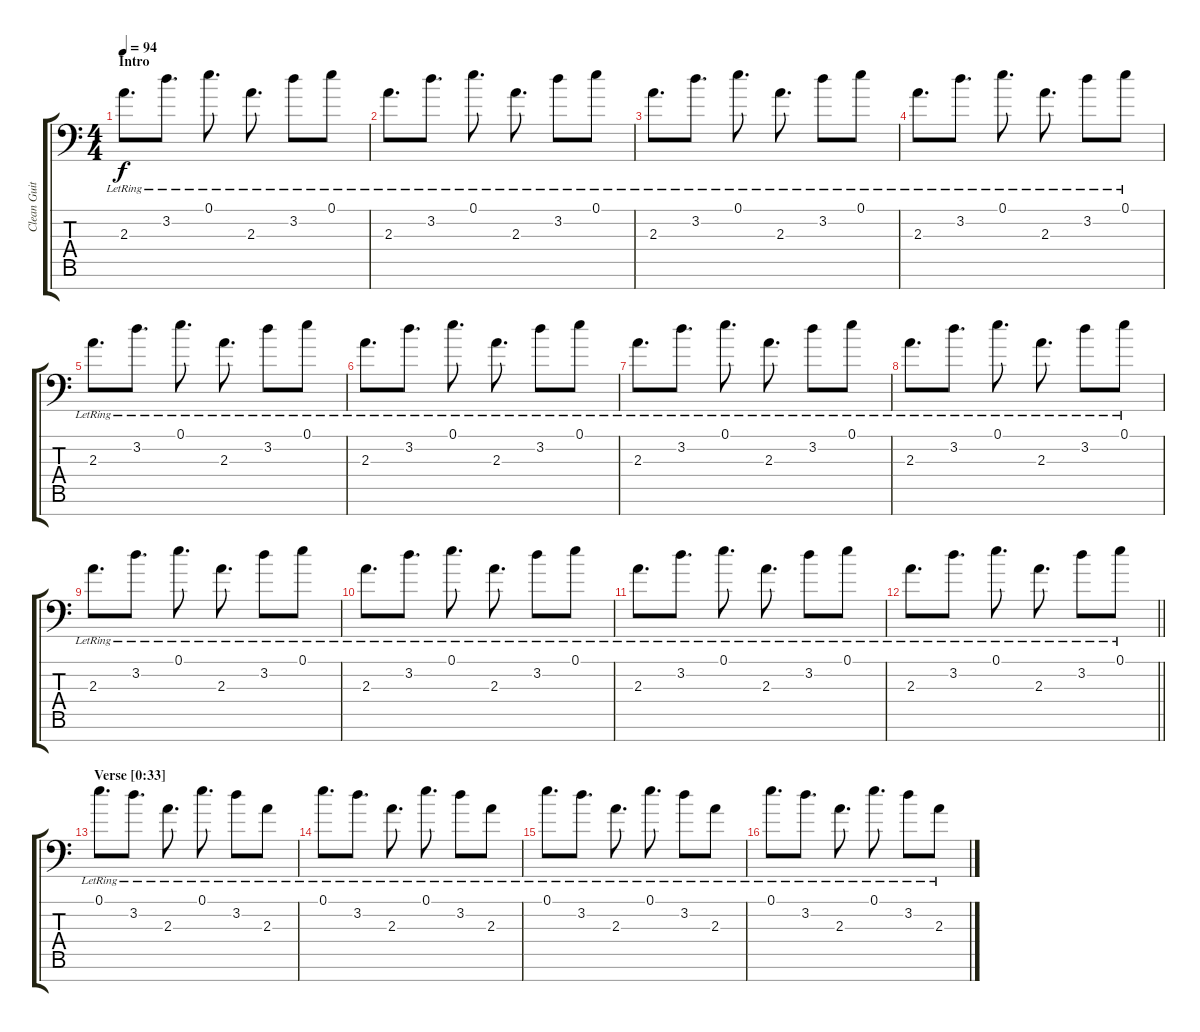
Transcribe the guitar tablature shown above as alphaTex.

\track ("Clean Guitar" "Clean Guit") {instrument electricguitarclean}
\staff {score tabs}
\tuning (E4 B3 G3 D3 A2 E2 A1) {hide}
\ts (4 4)
\section ("" "Intro")
\tempo 94
\clef f4
\ks c
2.3{lr}.8{d dy f instrument electricguitarclean} 3.2{lr}.8{d} 0.1{lr}.8{d} 2.3{lr}.8{d} 3.2{lr}.8 0.1{lr}.8 |
2.3{lr}.8{d} 3.2{lr}.8{d} 0.1{lr}.8{d} 2.3{lr}.8{d} 3.2{lr}.8 0.1{lr}.8 |
2.3{lr}.8{d} 3.2{lr}.8{d} 0.1{lr}.8{d} 2.3{lr}.8{d} 3.2{lr}.8 0.1{lr}.8 |
2.3{lr}.8{d} 3.2{lr}.8{d} 0.1{lr}.8{d} 2.3{lr}.8{d} 3.2{lr}.8 0.1{lr}.8 |
2.3{lr}.8{d} 3.2{lr}.8{d} 0.1{lr}.8{d} 2.3{lr}.8{d} 3.2{lr}.8 0.1{lr}.8 |
2.3{lr}.8{d} 3.2{lr}.8{d} 0.1{lr}.8{d} 2.3{lr}.8{d} 3.2{lr}.8 0.1{lr}.8 |
2.3{lr}.8{d} 3.2{lr}.8{d} 0.1{lr}.8{d} 2.3{lr}.8{d} 3.2{lr}.8 0.1{lr}.8 |
2.3{lr}.8{d} 3.2{lr}.8{d} 0.1{lr}.8{d} 2.3{lr}.8{d} 3.2{lr}.8 0.1{lr}.8 |
2.3{lr}.8{d} 3.2{lr}.8{d} 0.1{lr}.8{d} 2.3{lr}.8{d} 3.2{lr}.8 0.1{lr}.8 |
2.3{lr}.8{d} 3.2{lr}.8{d} 0.1{lr}.8{d} 2.3{lr}.8{d} 3.2{lr}.8 0.1{lr}.8 |
2.3{lr}.8{d} 3.2{lr}.8{d} 0.1{lr}.8{d} 2.3{lr}.8{d} 3.2{lr}.8 0.1{lr}.8 |
\barLineRight lightlight
2.3{lr}.8{d} 3.2{lr}.8{d} 0.1{lr}.8{d} 2.3{lr}.8{d} 3.2{lr}.8 0.1{lr}.8 |
\section ("" "Verse [0:33]")
0.1{lr}.8{d balance 3} 3.2{lr}.8{d} 2.3{lr}.8{d} 0.1{lr}.8{d} 3.2{lr}.8 2.3{lr}.8 |
0.1{lr}.8{d} 3.2{lr}.8{d} 2.3{lr}.8{d} 0.1{lr}.8{d} 3.2{lr}.8 2.3{lr}.8 |
0.1{lr}.8{d} 3.2{lr}.8{d} 2.3{lr}.8{d} 0.1{lr}.8{d} 3.2{lr}.8 2.3{lr}.8 |
0.1{lr}.8{d} 3.2{lr}.8{d} 2.3{lr}.8{d} 0.1{lr}.8{d} 3.2{lr}.8 2.3{lr}.8
